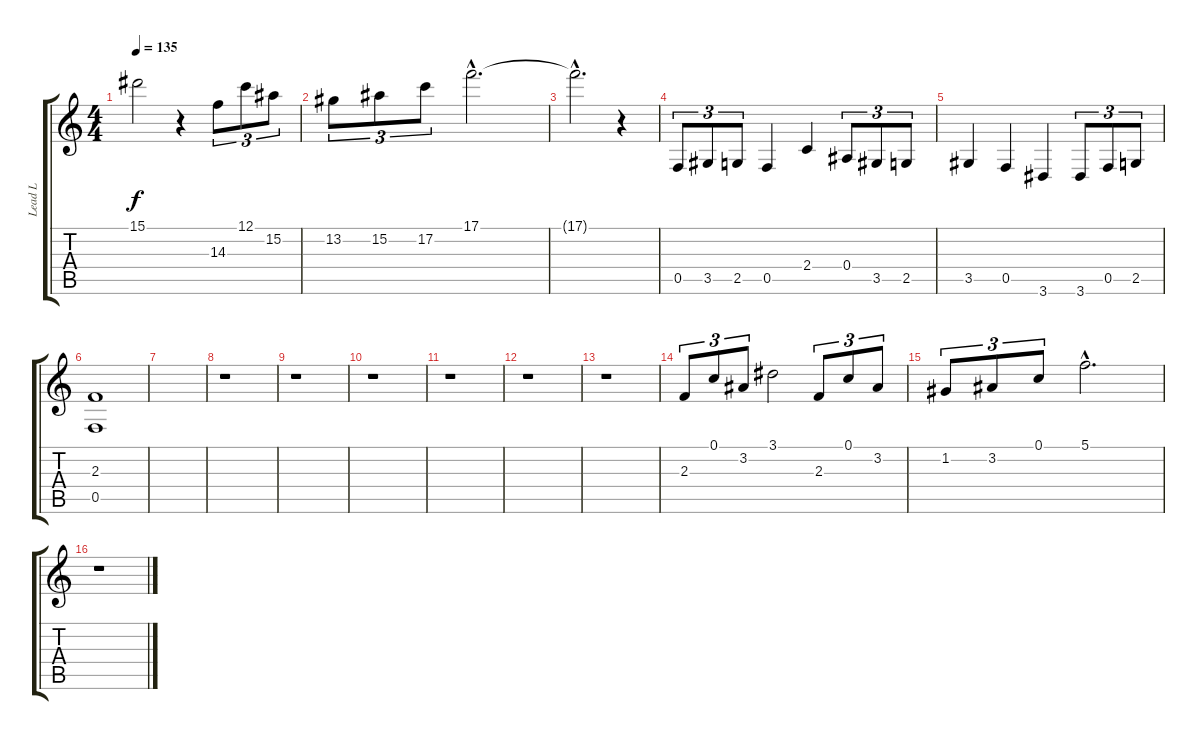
\track ("Lead L" "Lead L") {instrument overdrivenguitar}
\staff {score tabs}
\tuning (C4 G3 Eb3 Bb2 F2 C2) {hide}
\ts (4 4)
\tempo 135
\clef g2
\ks c
15.1{t}.2{dy f} r.4 14.3.8{tu (3 2)} 12.1.8{tu (3 2)} 15.2.8{tu (3 2)} |
13.2.8{tu (3 2)} 15.2.8{tu (3 2)} 17.2.8{tu (3 2)} 17.1{hac}.2{d} |
17.1{hac t}.2{d} r.4 |
0.5.8{tu (3 2)} 3.5.8{tu (3 2)} 2.5.8{tu (3 2)} 0.5.4 2.4.4 0.4.8{tu (3 2)} 3.5.8{tu (3 2)} 2.5.8{tu (3 2)} |
3.5.4 0.5.4 3.6.4 3.6.8{tu (3 2)} 0.5.8{tu (3 2)} 2.5.8{tu (3 2)} |
(2.3 0.5).1 |
|
r.1 |
r.1 |
r.1 |
r.1 |
r.1 |
r.1 |
2.3.8{tu (3 2)} 0.1.8{tu (3 2)} 3.2.8{tu (3 2)} 3.1.2 2.3.8{tu (3 2)} 0.1.8{tu (3 2)} 3.2.8{tu (3 2)} |
1.2.8{tu (3 2)} 3.2.8{tu (3 2)} 0.1.8{tu (3 2)} 5.1{hac}.2{d} |
r.1
